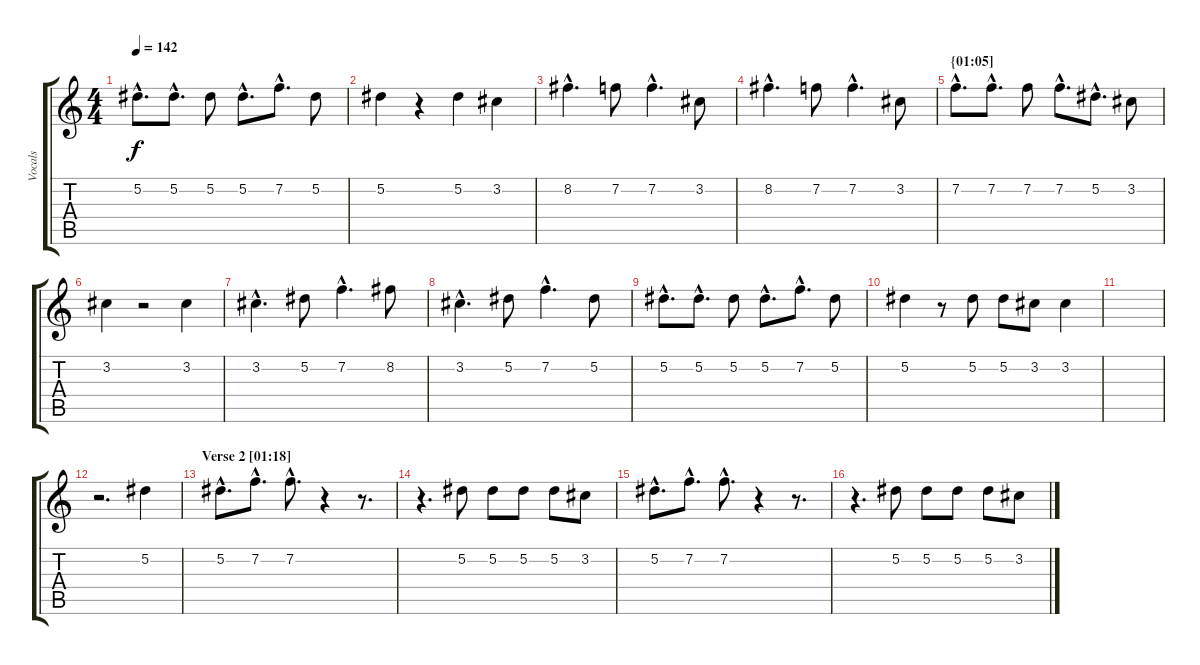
\track ("Vocals" "Vocals") {instrument acousticguitarsteel}
\staff {score tabs}
\tuning (Eb4 Bb3 Gb3 Db3 Ab2 Db2) {hide}
\ts (4 4)
\tempo 142
\clef g2
\ks c
5.2{hac}.8{d dy f} 5.2{hac}.8{d} 5.2.8 5.2{hac}.8{d} 7.2{hac}.8{d} 5.2.8 |
5.2.4 r.4 5.2.4 3.2.4 |
8.2{hac}.4{d} 7.2.8 7.2{hac}.4{d} 3.2.8 |
8.2{hac}.4{d} 7.2.8 7.2{hac}.4{d} 3.2.8 |
\section ("" "{01:05]")
7.2{hac}.8{d} 7.2{hac}.8{d} 7.2.8 7.2{hac}.8{d} 5.2{hac}.8{d} 3.2.8 |
3.2.4 r.2 3.2.4 |
3.2{hac}.4{d} 5.2.8 7.2{hac}.4{d} 8.2.8 |
3.2{hac}.4{d} 5.2.8 7.2{hac}.4{d} 5.2.8 |
5.2{hac}.8{d} 5.2{hac}.8{d} 5.2.8 5.2{hac}.8{d} 7.2{hac}.8{d} 5.2.8 |
5.2.4 r.8 5.2.8 5.2.8 3.2.8 3.2.4 |
|
r.2{d} 5.2.4 |
\section ("" "Verse 2 [01:18]")
5.2{hac}.8{d} 7.2{hac}.8{d} 7.2{hac}.8{d} r.4 r.8{d} |
r.4{d} 5.2.8 5.2.8 5.2.8 5.2.8 3.2.8 |
5.2{hac}.8{d} 7.2{hac}.8{d} 7.2{hac}.8{d} r.4 r.8{d} |
r.4{d} 5.2.8 5.2.8 5.2.8 5.2.8 3.2.8
